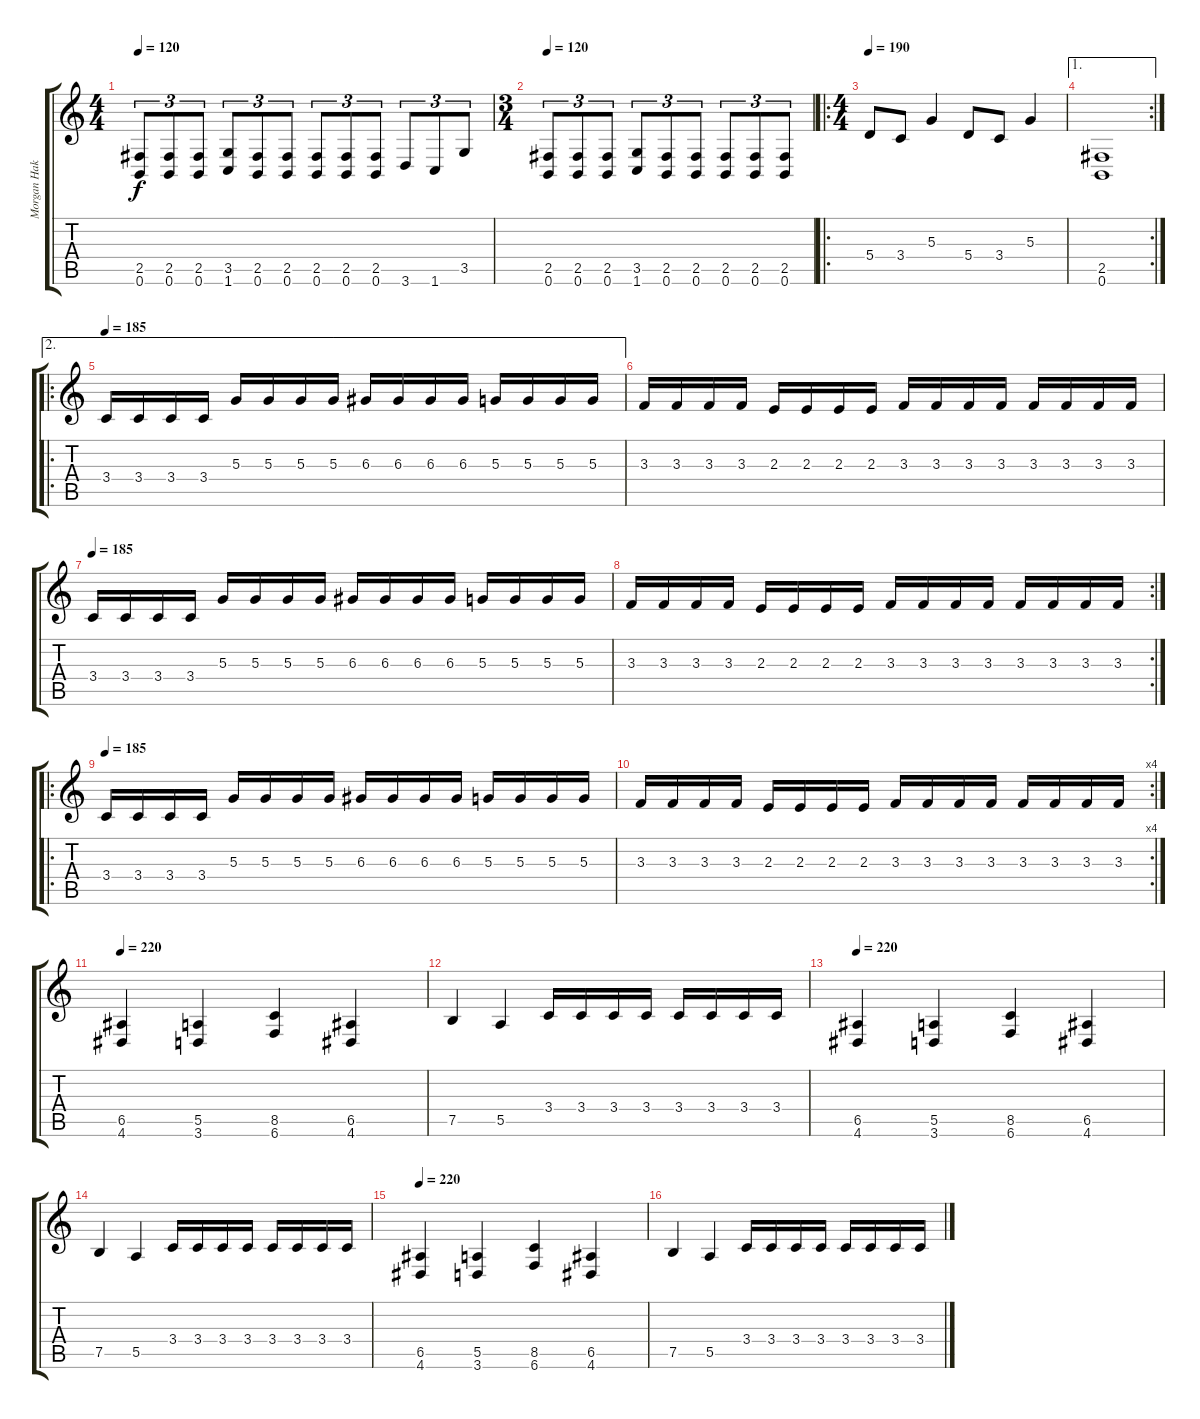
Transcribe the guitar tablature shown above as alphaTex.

\track ("Morgan Hakansson" "Morgan Hak") {instrument overdrivenguitar}
\staff {score tabs}
\tuning (B3 G3 D3 A2 E2 B1) {hide}
\ts (4 4)
\tempo 120
\clef g2
\ks c
(2.5 0.6).8{tu (3 2) dy f} (2.5 0.6).8{tu (3 2)} (2.5 0.6).8{tu (3 2)} (3.5 1.6).8{tu (3 2)} (2.5 0.6).8{tu (3 2)} (2.5 0.6).8{tu (3 2)} (2.5 0.6).8{tu (3 2)} (2.5 0.6).8{tu (3 2)} (2.5 0.6).8{tu (3 2)} 3.6.8{tu (3 2)} 1.6.8{tu (3 2)} 3.5.8{tu (3 2)} |
\ts (3 4)
\tempo 120
(2.5 0.6).8{tu (3 2)} (2.5 0.6).8{tu (3 2)} (2.5 0.6).8{tu (3 2)} (3.5 1.6).8{tu (3 2)} (2.5 0.6).8{tu (3 2)} (2.5 0.6).8{tu (3 2)} (2.5 0.6).8{tu (3 2)} (2.5 0.6).8{tu (3 2)} (2.5 0.6).8{tu (3 2)} |
\ro
\ts (4 4)
\tempo 190
5.4.8 3.4.8 5.3.4 5.4.8 3.4.8 5.3.4 |
\ae 1
\rc 2
(2.5 0.6).1 |
\ae 2
\ro
\tempo 185
3.4.16 3.4.16 3.4.16 3.4.16 5.3.16 5.3.16 5.3.16 5.3.16 6.3.16 6.3.16 6.3.16 6.3.16 5.3.16 5.3.16 5.3.16 5.3.16 |
3.3.16 3.3.16 3.3.16 3.3.16 2.3.16 2.3.16 2.3.16 2.3.16 3.3.16 3.3.16 3.3.16 3.3.16 3.3.16 3.3.16 3.3.16 3.3.16 |
\tempo 185
3.4.16 3.4.16 3.4.16 3.4.16 5.3.16 5.3.16 5.3.16 5.3.16 6.3.16 6.3.16 6.3.16 6.3.16 5.3.16 5.3.16 5.3.16 5.3.16 |
\rc 2
3.3.16 3.3.16 3.3.16 3.3.16 2.3.16 2.3.16 2.3.16 2.3.16 3.3.16 3.3.16 3.3.16 3.3.16 3.3.16 3.3.16 3.3.16 3.3.16 |
\ro
\tempo 185
3.4.16 3.4.16 3.4.16 3.4.16 5.3.16 5.3.16 5.3.16 5.3.16 6.3.16 6.3.16 6.3.16 6.3.16 5.3.16 5.3.16 5.3.16 5.3.16 |
\rc 4
3.3.16 3.3.16 3.3.16 3.3.16 2.3.16 2.3.16 2.3.16 2.3.16 3.3.16 3.3.16 3.3.16 3.3.16 3.3.16 3.3.16 3.3.16 3.3.16 |
\tempo 220
(6.5 4.6).4 (5.5 3.6).4 (8.5 6.6).4 (6.5 4.6).4 |
7.5.4 5.5.4 3.4.16 3.4.16 3.4.16 3.4.16 3.4.16 3.4.16 3.4.16 3.4.16 |
\tempo 220
(6.5 4.6).4 (5.5 3.6).4 (8.5 6.6).4 (6.5 4.6).4 |
7.5.4 5.5.4 3.4.16 3.4.16 3.4.16 3.4.16 3.4.16 3.4.16 3.4.16 3.4.16 |
\tempo 220
(6.5 4.6).4 (5.5 3.6).4 (8.5 6.6).4 (6.5 4.6).4 |
7.5.4 5.5.4 3.4.16 3.4.16 3.4.16 3.4.16 3.4.16 3.4.16 3.4.16 3.4.16
